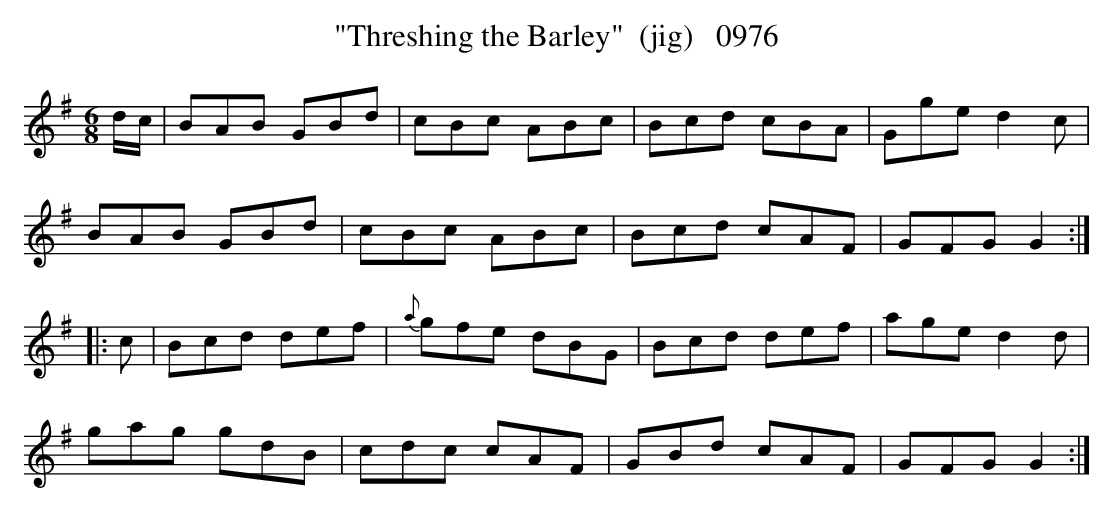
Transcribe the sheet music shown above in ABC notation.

X:1
T:"Threshing the Barley"  (jig)   0976
BRENNAN July 2003 (HTTP://WWW.SOSYOURMOM.COM)
M:6/8
L:1/8
K:G
d/2c/2|BAB GBd|cBc ABc|Bcd cBA|Gge d2c|
BAB GBd|cBc ABc|Bcd cAF|GFG G2:|
|:c|Bcd def|{a}gfe dBG|Bcd def|age d2d|
gag gdB|cdc cAF|GBd cAF|GFG G2:|
